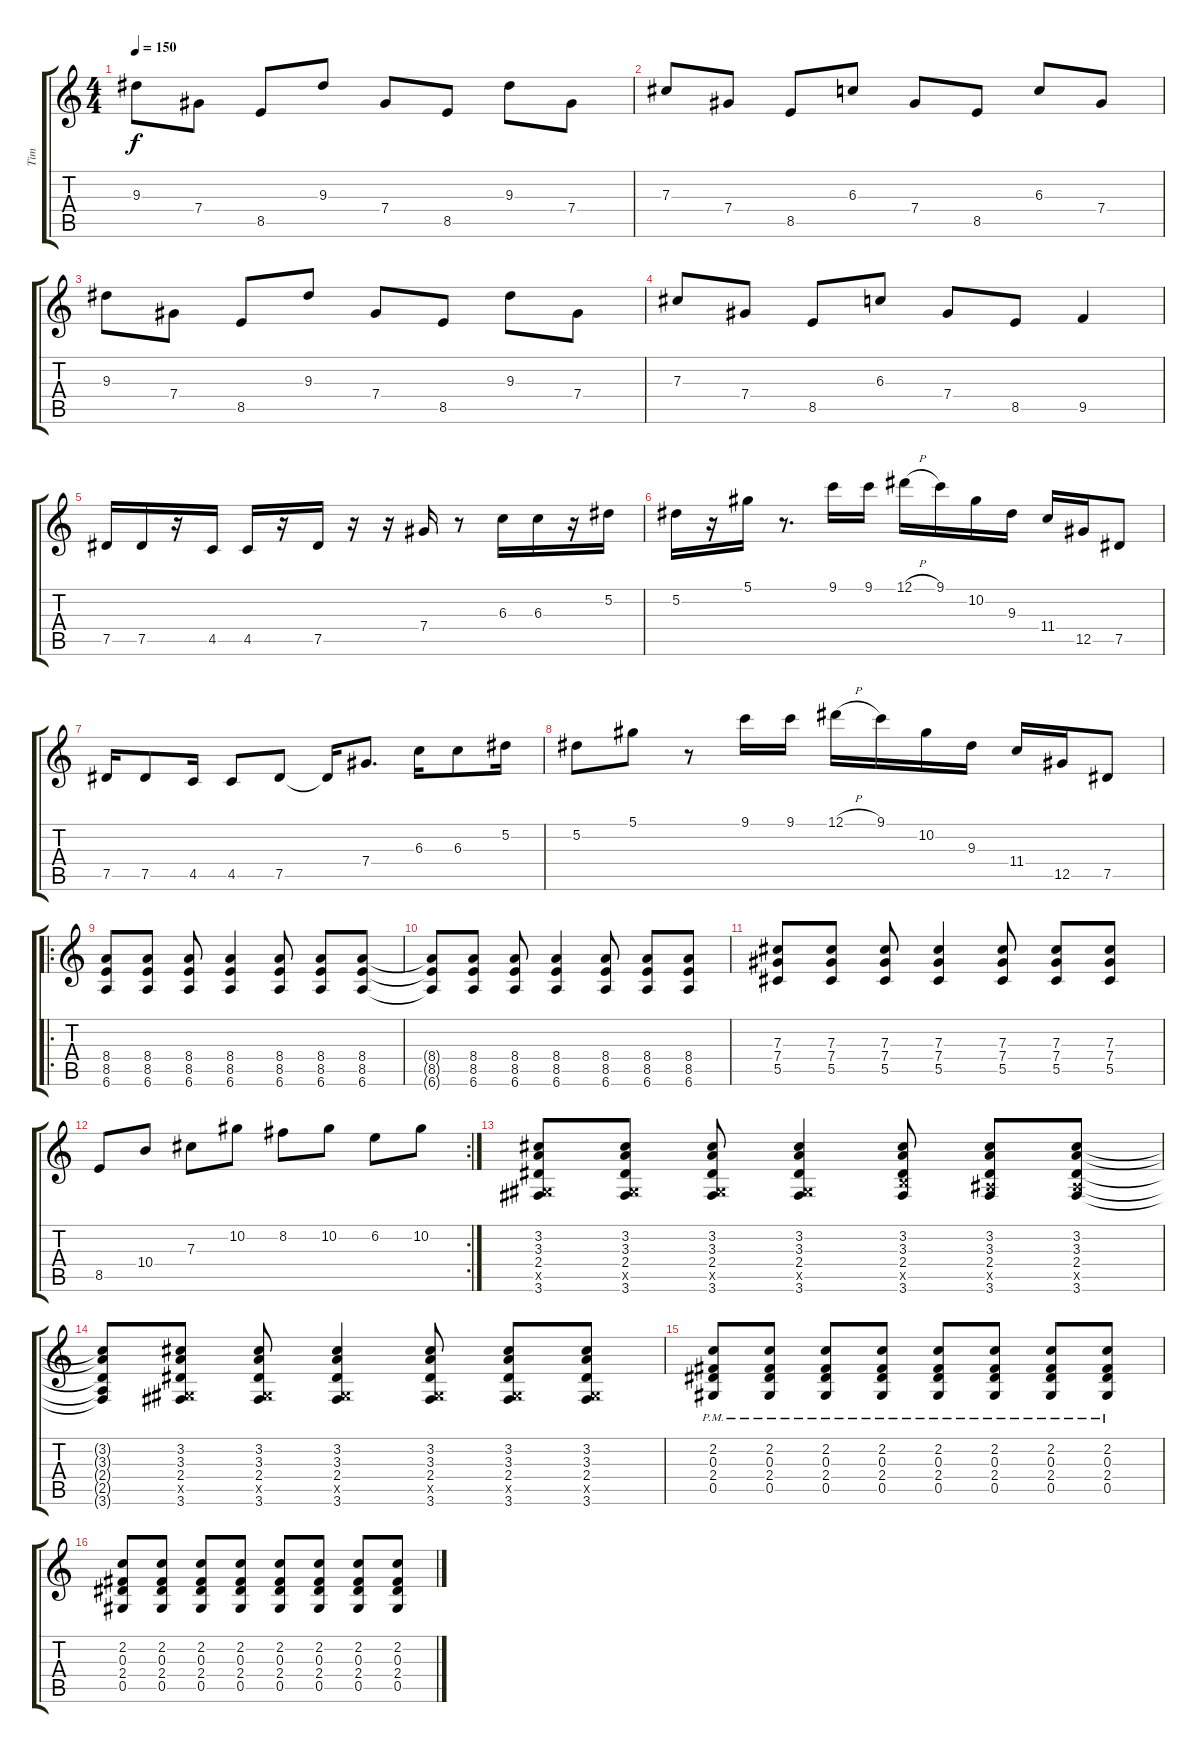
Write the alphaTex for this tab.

\track ("Tim" "Tim") {instrument distortionguitar}
\staff {score tabs}
\tuning (Eb4 Bb3 Gb3 Db3 Ab2 Eb2) {hide}
\ts (4 4)
\tempo 150
\clef g2
\ks c
9.3.8{dy f} 7.4.8 8.5.8 9.3.8 7.4.8 8.5.8 9.3.8 7.4.8 |
7.3.8 7.4.8 8.5.8 6.3.8 7.4.8 8.5.8 6.3.8 7.4.8 |
9.3.8 7.4.8 8.5.8 9.3.8 7.4.8 8.5.8 9.3.8 7.4.8 |
7.3.8 7.4.8 8.5.8 6.3.8 7.4.8 8.5.8 9.5.4 |
7.5.16 7.5.16 r.16 4.5.16 4.5.16 r.16 7.5.16 r.16 r.16 7.4.16 r.8 6.3.16 6.3.16 r.16 5.2.16 |
5.2.16 r.16 5.1.16 r.8{d} 9.1.16 9.1.16 12.1{h}.16 9.1.16 10.2.16 9.3.16 11.4.16 12.5.16 7.5.8 |
7.5.16 7.5.8 4.5.16 4.5.8 7.5.8 7.5{t}.16 7.4.8{d} 6.3.16 6.3.8 5.2.16 |
5.2.8 5.1.8 r.8 9.1.16 9.1.16 12.1{h}.16 9.1.16 10.2.16 9.3.16 11.4.16 12.5.16 7.5.8 |
\ro
(8.4 8.5 6.6).8 (8.4 8.5 6.6).8 (8.4 8.5 6.6).8 (8.4 8.5 6.6).4 (8.4 8.5 6.6).8 (8.4 8.5 6.6).8 (8.4 8.5 6.6).8 |
(8.4{t} 8.5{t} 6.6{t}).8 (8.4 8.5 6.6).8 (8.4 8.5 6.6).8 (8.4 8.5 6.6).4 (8.4 8.5 6.6).8 (8.4 8.5 6.6).8 (8.4 8.5 6.6).8 |
(7.3 7.4 5.5).8 (7.3 7.4 5.5).8 (7.3 7.4 5.5).8 (7.3 7.4 5.5).4 (7.3 7.4 5.5).8 (7.3 7.4 5.5).8 (7.3 7.4 5.5).8 |
\rc 2
8.5.8 10.4.8 7.3.8 10.2.8 8.2.8 10.2.8 6.2.8 10.2.8 |
(3.2 3.3 2.4 0.5{x} 3.6).8 (3.2 3.3 2.4 0.5{x} 3.6).8 (3.2 3.3 2.4 0.5{x} 3.6).8 (3.2 3.3 2.4 0.5{x} 3.6).4 (3.2 3.3 2.4 3.5{x} 3.6).8 (3.2 3.3 2.4 2.5{x} 3.6).8 (3.2 3.3 2.4 2.5{x} 3.6).8 |
(3.2{t} 3.3{t} 2.4{t} 2.5{t} 3.6{t}).8 (3.2 3.3 2.4 0.5{x} 3.6).8 (3.2 3.3 2.4 0.5{x} 3.6).8 (3.2 3.3 2.4 0.5{x} 3.6).4 (3.2 3.3 2.4 0.5{x} 3.6).8 (3.2 3.3 2.4 0.5{x} 3.6).8 (3.2 3.3 2.4 0.5{x} 3.6).8 |
(2.2{pm} 0.3{pm} 2.4{pm} 0.5{pm}).8 (2.2{pm} 0.3{pm} 2.4{pm} 0.5{pm}).8 (2.2{pm} 0.3{pm} 2.4{pm} 0.5{pm}).8 (2.2{pm} 0.3{pm} 2.4{pm} 0.5{pm}).8 (2.2{pm} 0.3{pm} 2.4{pm} 0.5{pm}).8 (2.2{pm} 0.3{pm} 2.4{pm} 0.5{pm}).8 (2.2{pm} 0.3{pm} 2.4{pm} 0.5{pm}).8 (2.2{pm} 0.3{pm} 2.4{pm} 0.5{pm}).8 |
(2.2 0.3 2.4 0.5).8 (2.2 0.3 2.4 0.5).8 (2.2 0.3 2.4 0.5).8 (2.2 0.3 2.4 0.5).8 (2.2 0.3 2.4 0.5).8 (2.2 0.3 2.4 0.5).8 (2.2 0.3 2.4 0.5).8 (2.2 0.3 2.4 0.5).8
